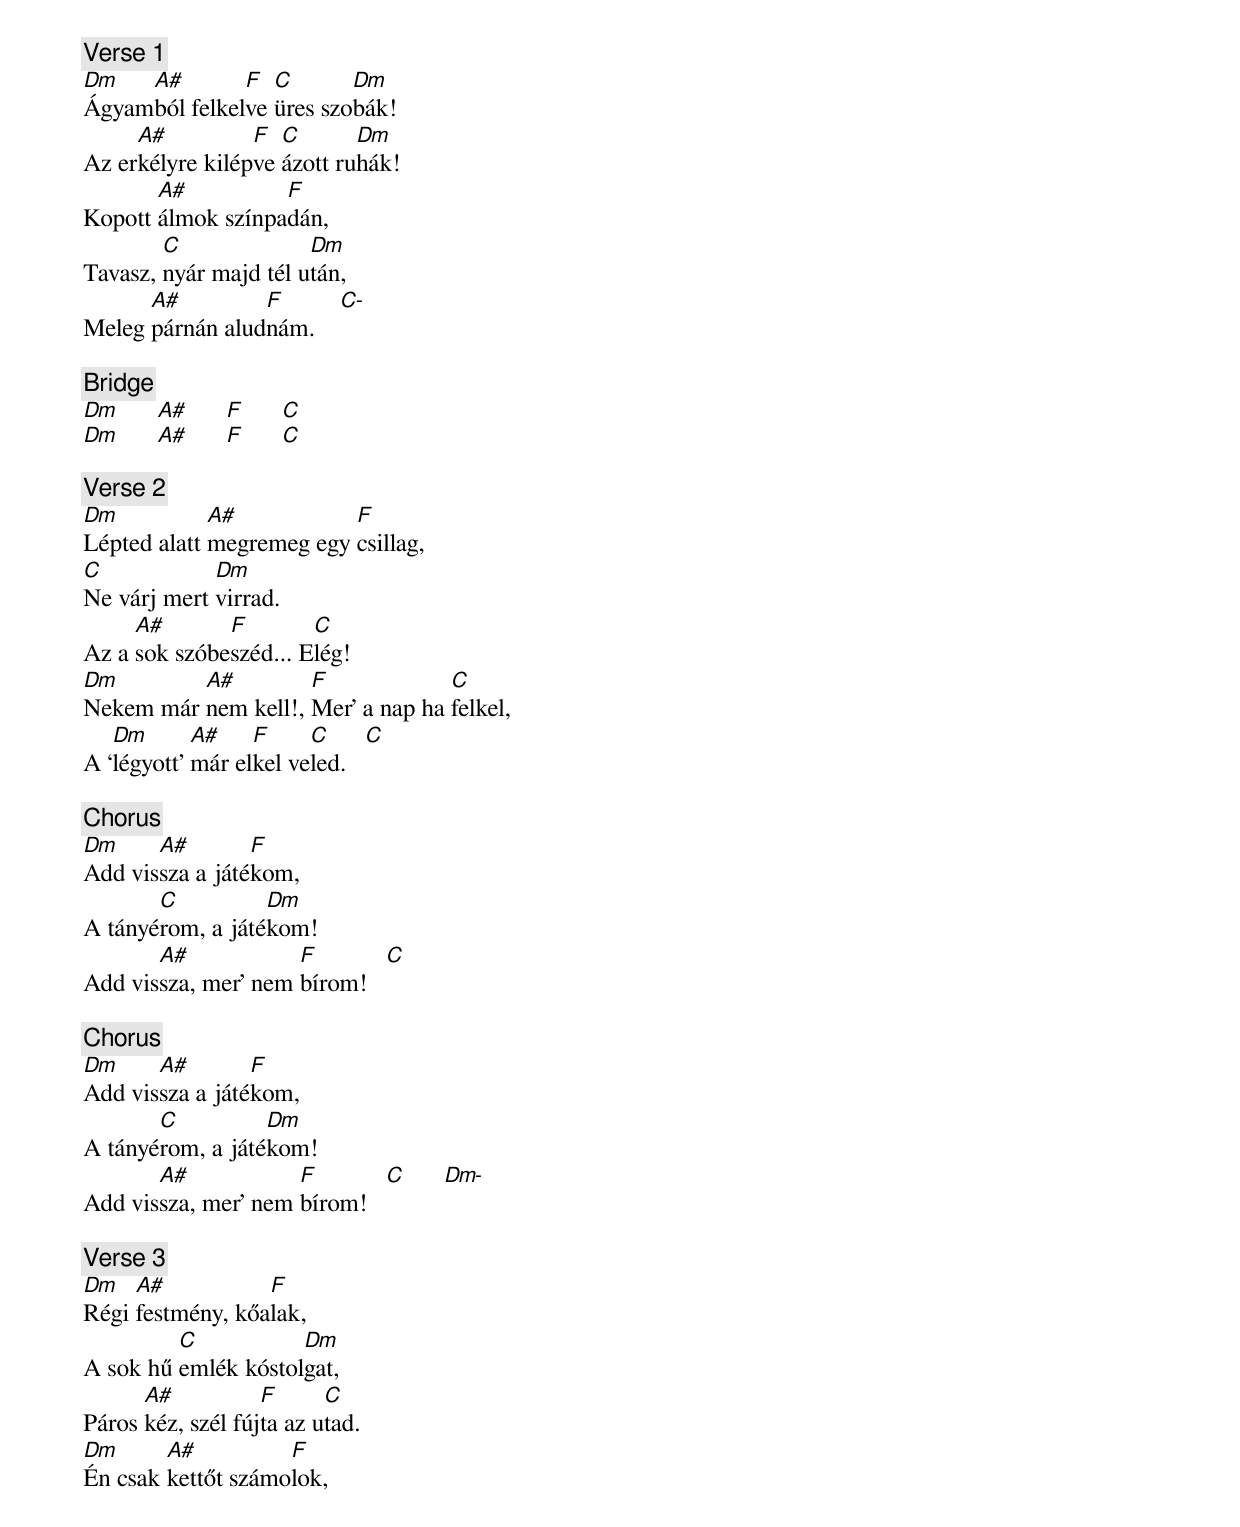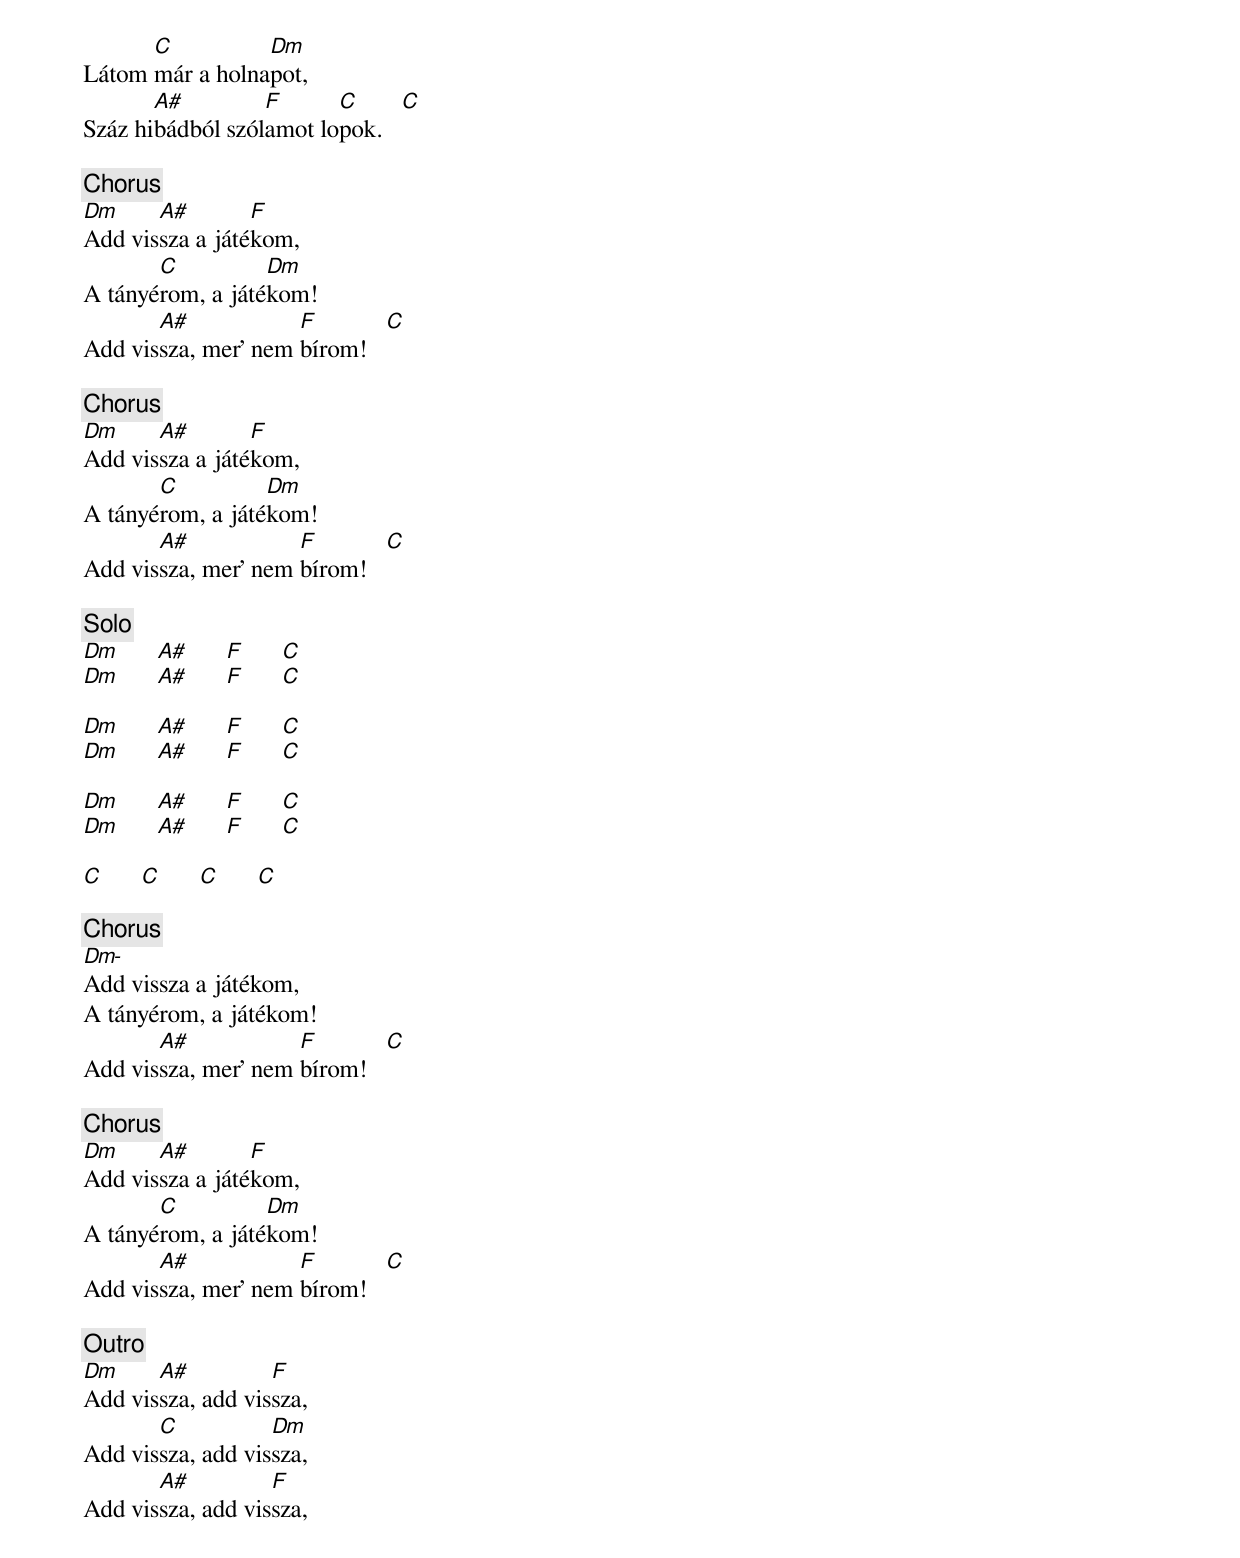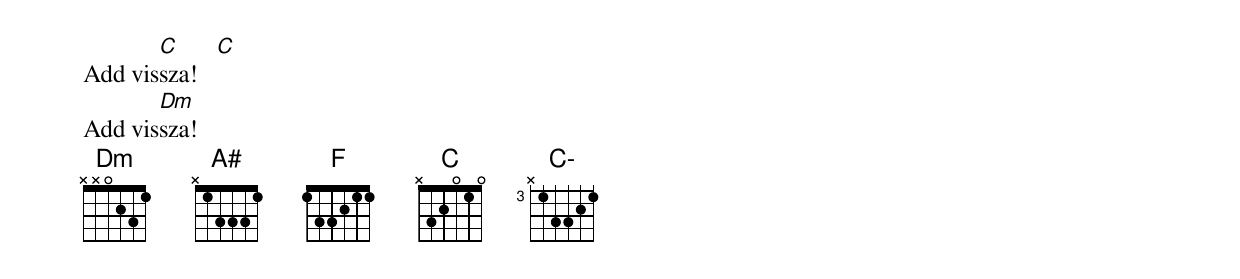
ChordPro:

{c: Verse 1}
[Dm]Ágyam[A#]ból felkel[F]ve [C]üres szo[Dm]bák!
Az er[A#]kélyre kilép[F]ve [C]ázott ru[Dm]hák!
Kopott [A#]álmok színpa[F]dán,
Tavasz, [C]nyár majd tél u[Dm]tán,
Meleg [A#]párnán alud[F]nám.    [C-]

{c: Bridge}
[Dm]      [A#]      [F]      [C]
[Dm]      [A#]      [F]      [C]

{c: Verse 2}
[Dm]Lépted alatt [A#]megremeg egy [F]csillag,
[C]Ne várj mert [Dm]virrad.
Az a [A#]sok szóbe[F]széd... E[C]lég!
[Dm]Nekem már [A#]nem kell!, [F]Mer' a nap ha [C]felkel,
A ‘[Dm]légyott’ [A#]már el[F]kel ve[C]led.   [C]

{c: Chorus}
[Dm]Add vis[A#]sza a játé[F]kom,
A tányé[C]rom, a játé[Dm]kom!
Add vis[A#]sza, mer' nem [F]bírom!   [C]

{c: Chorus}
[Dm]Add vis[A#]sza a játé[F]kom,
A tányé[C]rom, a játé[Dm]kom!
Add vis[A#]sza, mer' nem [F]bírom!   [C]      [Dm-]

{c: Verse 3}
[Dm]Régi [A#]festmény, kőa[F]lak,
A sok hű [C]emlék kóstol[Dm]gat,
Páros [A#]kéz, szél fúj[F]ta az u[C]tad.
[Dm]Én csak [A#]kettőt számo[F]lok,
Látom [C]már a holna[Dm]pot,
Száz hi[A#]bádból szól[F]amot lo[C]pok.   [C]

{c: Chorus}
[Dm]Add vis[A#]sza a játé[F]kom,
A tányé[C]rom, a játé[Dm]kom!
Add vis[A#]sza, mer' nem [F]bírom!   [C]

{c: Chorus}
[Dm]Add vis[A#]sza a játé[F]kom,
A tányé[C]rom, a játé[Dm]kom!
Add vis[A#]sza, mer' nem [F]bírom!   [C]

{c: Solo}
[Dm]      [A#]      [F]      [C]
[Dm]      [A#]      [F]      [C]

[Dm]      [A#]      [F]      [C]
[Dm]      [A#]      [F]      [C]

[Dm]      [A#]      [F]      [C]
[Dm]      [A#]      [F]      [C]

[C]      [C]      [C]      [C]

{c: Chorus}
[Dm-]Add vissza a játékom,
A tányérom, a játékom!
Add vis[A#]sza, mer' nem [F]bírom!   [C]

{c: Chorus}
[Dm]Add vis[A#]sza a játé[F]kom,
A tányé[C]rom, a játé[Dm]kom!
Add vis[A#]sza, mer' nem [F]bírom!   [C]

{c: Outro}
[Dm]Add vis[A#]sza, add vis[F]sza,
Add vis[C]sza, add vis[Dm]sza,
Add vis[A#]sza, add vis[F]sza,
Add vis[C]sza!   [C]
Add vis[Dm]sza!
